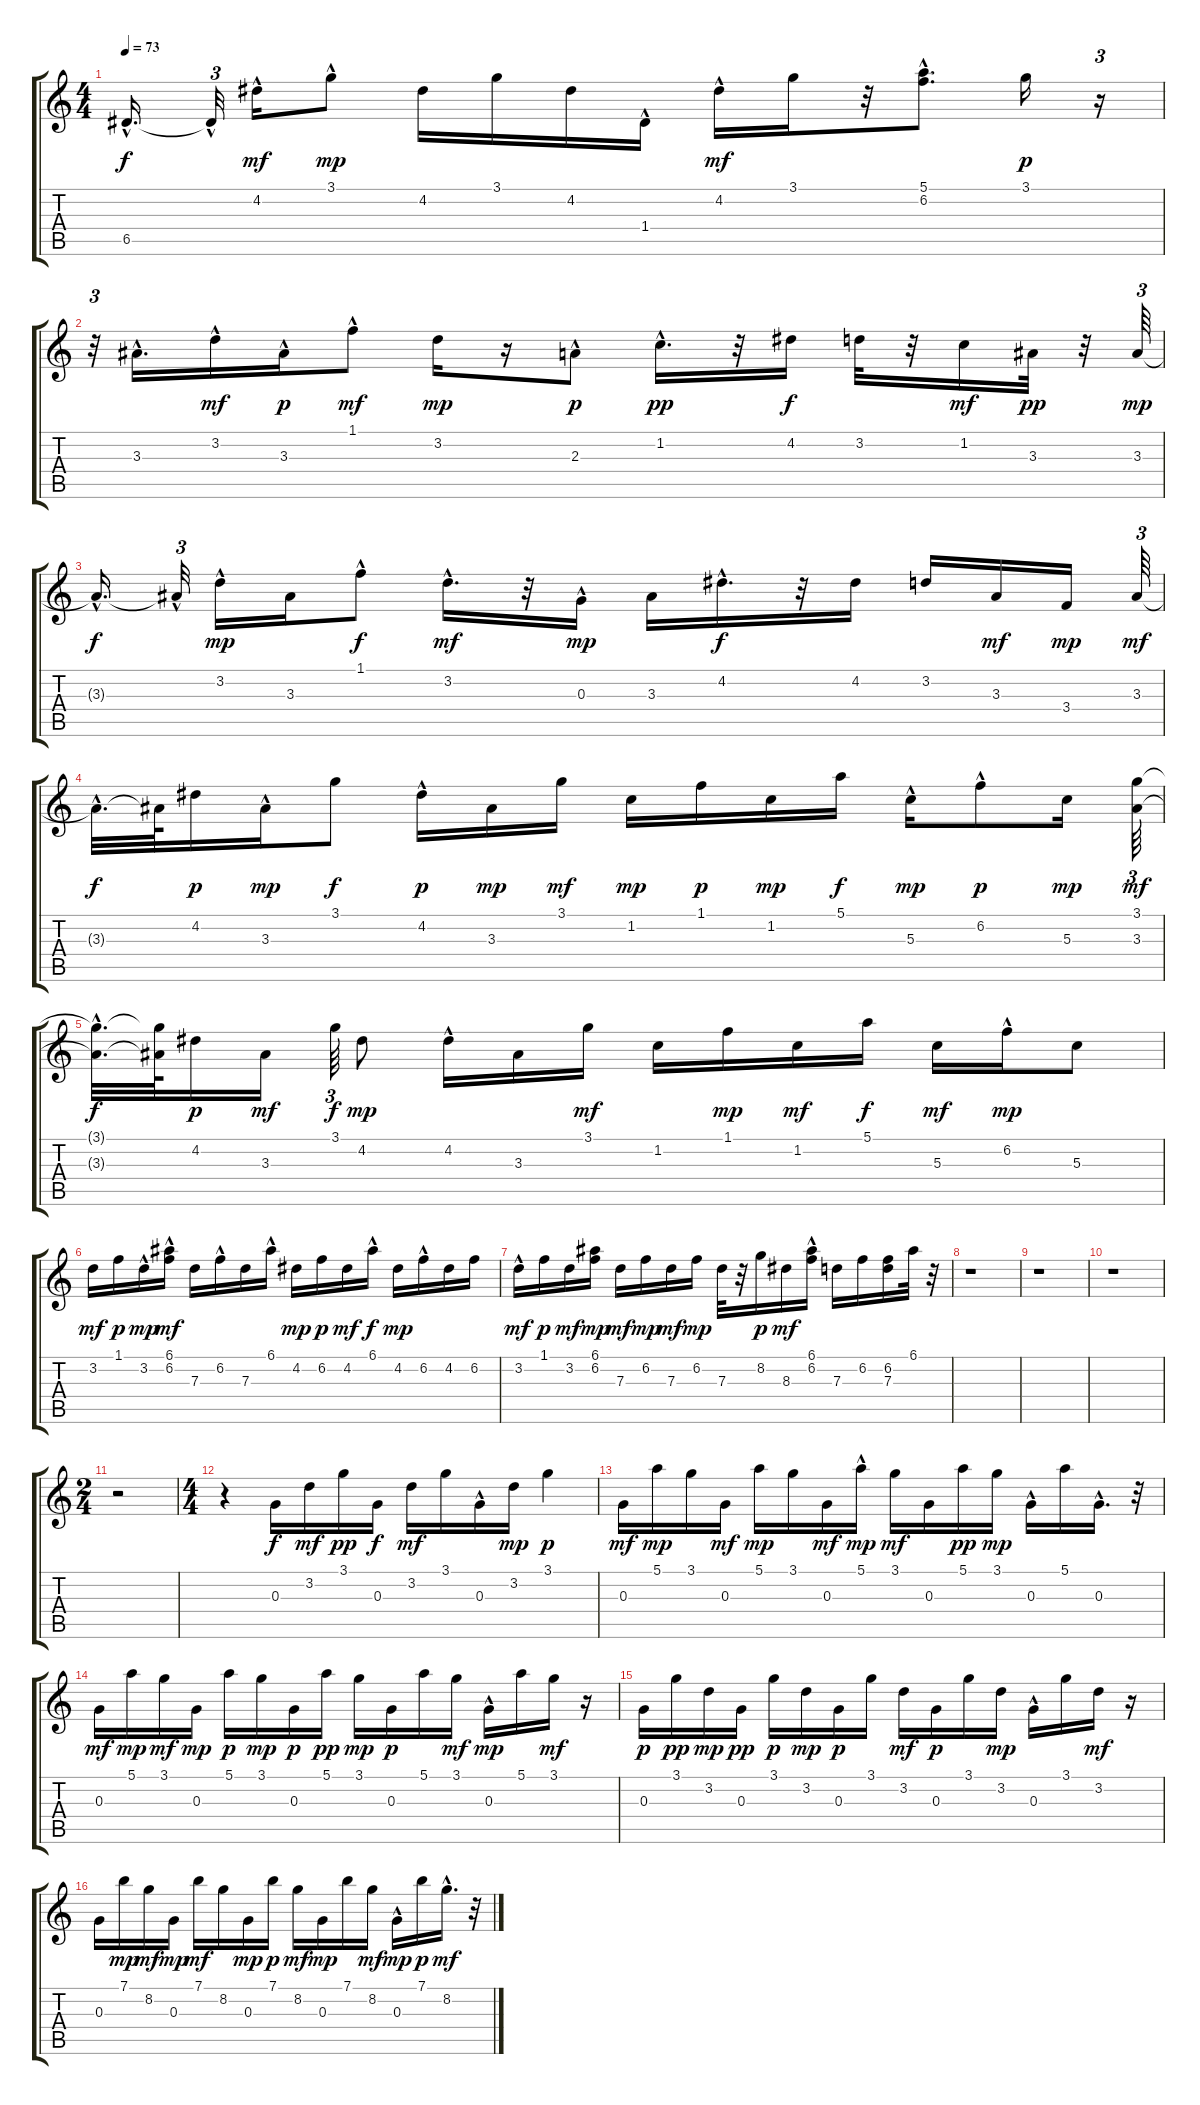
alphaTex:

\track "" {instrument acousticguitarnylon}
\staff {score tabs}
\tuning (E4 B3 G3 D3 A2 E2) {hide}
\ts (4 4)
\tempo 73
\clef g2
\ks c
6.5{hac t}.16{d dy f} 6.5{hac t}.32{tu (3 2)} 4.2{hac}.16{dy mf} 3.1{hac}.8{dy mp} 4.2.16 3.1.16 4.2.16 1.4{hac}.16 4.2{hac}.16{dy mf} 3.1.16 r.32 (5.1 6.2{hac}).8{d} 3.1.16{dy p} r.16{tu (3 2)} |
r.32{tu (3 2)} 3.3{hac}.16{d} 3.2{hac}.16{dy mf} 3.3{hac}.16{dy p} 1.1{hac}.8{dy mf} 3.2.16{dy mp} r.16 2.3{hac}.8{dy p} 1.2{hac}.16{d dy pp} r.32 4.2.16{dy f} 3.2.32 r.32 1.2.16{dy mf} 3.3.32{dy pp} r.32 3.3.64{tu (3 2) dy mp} |
3.3{hac t}.16{d dy f} 3.3{hac t}.32{tu (3 2)} 3.2{hac}.16{dy mp} 3.3.16 1.1{hac}.8{dy f} 3.2{hac}.16{d dy mf} r.32 0.3{hac}.16{dy mp} 3.3.16 4.2{hac}.16{d dy f} r.32 4.2.16 3.2.16 3.3.16{dy mf} 3.4.16{dy mp} 3.3.64{tu (3 2) dy mf} |
3.3{hac t}.32{d dy f} 3.3{t}.64 4.2.16{dy p} 3.3{hac}.16{dy mp} 3.1.8{dy f} 4.2{hac}.16{dy p} 3.3.16{dy mp} 3.1.16{dy mf} 1.2.16{dy mp} 1.1.16{dy p} 1.2.16{dy mp} 5.1.16{dy f} 5.3{hac}.16{dy mp} 6.2{hac}.8{dy p} 5.3.16{dy mp} (3.1 3.3).64{tu (3 2) dy mf} |
(3.1{hac t} 3.3{hac t}).32{d dy f} (3.1{t} 3.3{t}).64 4.2.16{dy p} 3.3.16{dy mf} 3.1.64{tu (3 2) dy f} 4.2.8{dy mp} 4.2{hac}.16 3.3.16 3.1.16{dy mf} 1.2.16 1.1.16{dy mp} 1.2.16{dy mf} 5.1.16{dy f} 5.3.16{dy mf} 6.2{hac}.16{dy mp} 5.3.8 |
3.2.16{dy mf} 1.1.16{dy p} 3.2{hac}.16{dy mp} (6.1{hac} 6.2).16{dy mf} 7.3.16 6.2{hac}.16 7.3.16 6.1{hac}.16 4.2.16{dy mp} 6.2.16{dy p} 4.2.16{dy mf} 6.1{hac}.16{dy f} 4.2.16{dy mp} 6.2{hac}.16 4.2.16 6.2.16 |
3.2{hac}.16{dy mf} 1.1.16{dy p} 3.2.16{dy mf} (6.1 6.2).16{dy mp} 7.3.16{dy mf} 6.2.16{dy mp} 7.3.16{dy mf} 6.2.16{dy mp} 7.3.32 r.32 8.2.16{dy p} 8.3.16{dy mf} (6.1{hac} 6.2{hac}).16 7.3.16 6.2.16 (6.2 7.3).16 6.1.32 r.32 |
r.1 |
r.1 |
r.1 |
\ts (2 4)
r.2 |
\ts (4 4)
r.4 0.3.16{dy f} 3.2.16{dy mf} 3.1.16{dy pp} 0.3.16{dy f} 3.2.16{dy mf} 3.1.16 0.3{hac}.16 3.2.16{dy mp} 3.1.4{dy p} |
0.3.16{dy mf} 5.1.16{dy mp} 3.1.16 0.3.16{dy mf} 5.1.16{dy mp} 3.1.16 0.3.16{dy mf} 5.1{hac}.16{dy mp} 3.1.16{dy mf} 0.3.16 5.1.16{dy pp} 3.1.16{dy mp} 0.3{hac}.16 5.1.16 0.3{hac}.16{d} r.32 |
0.3.16{dy mf} 5.1.16{dy mp} 3.1.16{dy mf} 0.3.16{dy mp} 5.1.16{dy p} 3.1.16{dy mp} 0.3.16{dy p} 5.1.16{dy pp} 3.1.16{dy mp} 0.3.16{dy p} 5.1.16 3.1.16{dy mf} 0.3{hac}.16{dy mp} 5.1.16 3.1.16{dy mf} r.16 |
0.3.16{dy p} 3.1.16{dy pp} 3.2.16{dy mp} 0.3.16{dy pp} 3.1.16{dy p} 3.2.16{dy mp} 0.3.16{dy p} 3.1.16 3.2.16{dy mf} 0.3.16{dy p} 3.1.16 3.2.16{dy mp} 0.3{hac}.16 3.1.16 3.2.16{dy mf} r.16 |
0.3.16 7.1.16{dy mp} 8.2.16{dy mf} 0.3.16{dy mp} 7.1.16{dy mf} 8.2.16 0.3.16{dy mp} 7.1.16{dy p} 8.2.16{dy mf} 0.3.16{dy mp} 7.1.16 8.2.16{dy mf} 0.3{hac}.16{dy mp} 7.1.16{dy p} 8.2{hac}.16{d dy mf} r.32
